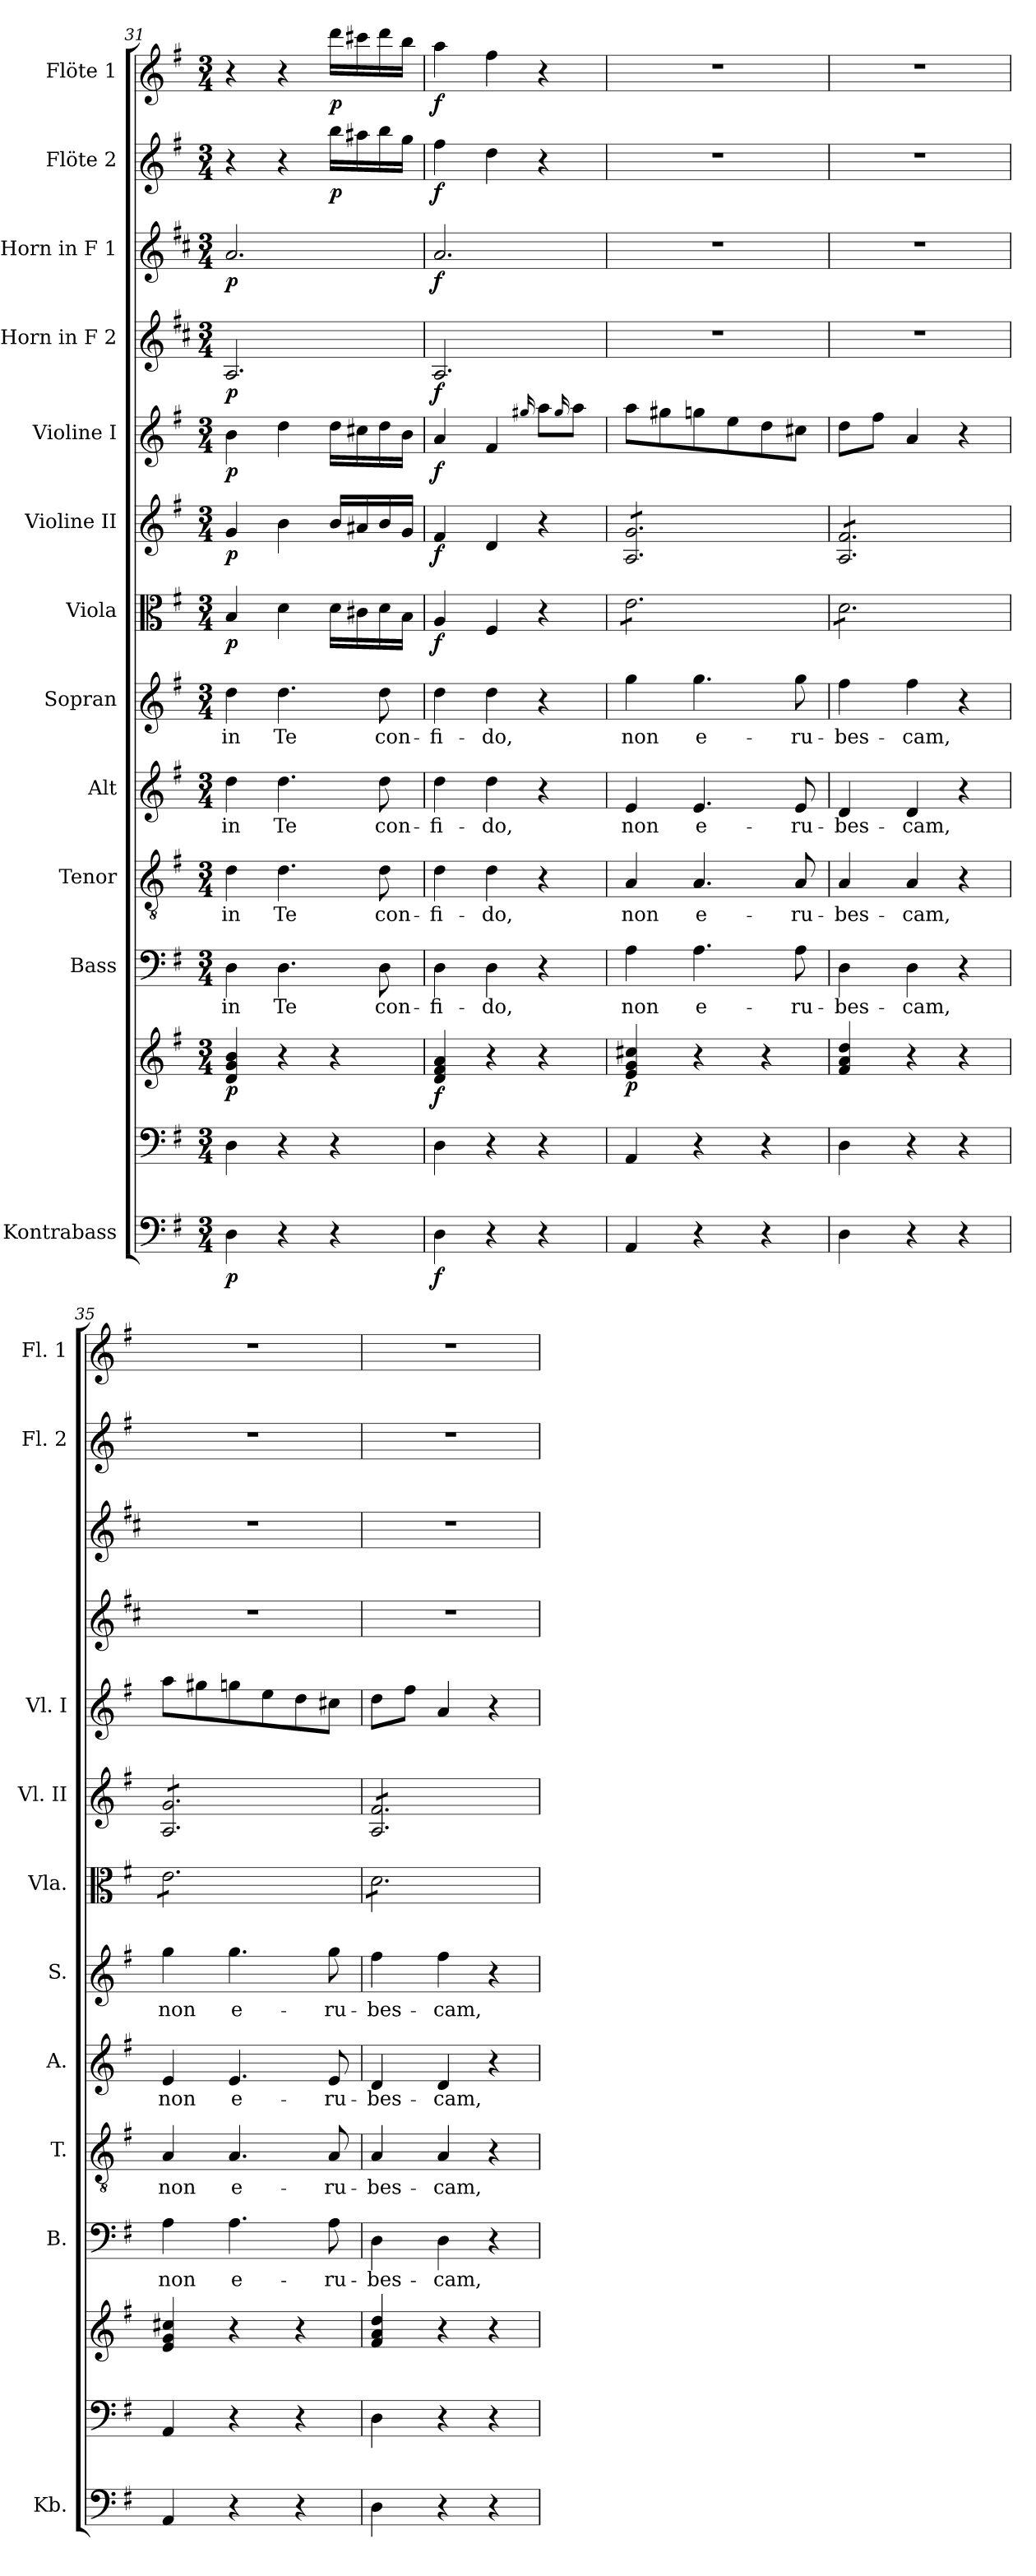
**kern	**dynam	**kern	**kern	**dynam	**kern	**text	**kern	**text	**kern	**text	**kern	**text	**kern	**dynam	**kern	**dynam	**kern	**dynam	**kern	**dynam	**kern	**dynam	**kern	**dynam	**kern	**dynam
*part13	*part13	*part12	*part12	*part12	*part11	*part11	*part10	*part10	*part9	*part9	*part8	*part8	*part7	*part7	*part6	*part6	*part5	*part5	*part4	*part4	*part3	*part3	*part2	*part2	*part1	*part1
*staff14	*staff14	*staff13	*staff12	*staff12/13	*staff11	*staff11	*staff10	*staff10	*staff9	*staff9	*staff8	*staff8	*staff7	*staff7	*staff6	*staff6	*staff5	*staff5	*staff4	*staff4	*staff3	*staff3	*staff2	*staff2	*staff1	*staff1
*I"Kontrabass	*	*	*	*	*I"Bass	*	*I"Tenor	*	*I"Alt	*	*I"Sopran	*	*I"Viola	*	*I"Violine II	*	*I"Violine I	*	*I"Horn in F 2	*	*I"Horn in F 1	*	*I"Flöte 2	*	*I"Flöte 1	*
*I'Kb.	*	*	*	*	*I'B.	*	*I'T.	*	*I'A.	*	*I'S.	*	*I'Vla.	*	*I'Vl. II	*	*I'Vl. I	*	*	*	*	*	*I'Fl. 2	*	*I'Fl. 1	*
*clefF4	*	*clefF4	*clefG2	*	*clefF4	*	*clefGv2	*	*clefG2	*	*clefG2	*	*clefC3	*	*clefG2	*	*clefG2	*	*clefG2	*	*clefG2	*	*clefG2	*	*clefG2	*
*ITrd7c12	*	*	*	*	*	*	*	*	*	*	*	*	*	*	*	*	*	*	*ITrd4c7	*	*ITrd4c7	*	*	*	*	*
*k[f#]	*	*k[f#]	*k[f#]	*	*k[f#]	*	*k[f#]	*	*k[f#]	*	*k[f#]	*	*k[f#]	*	*k[f#]	*	*k[f#]	*	*k[f#]	*	*k[f#]	*	*k[f#]	*	*k[f#]	*
*G:	*	*G:	*G:	*	*G:	*	*G:	*	*G:	*	*G:	*	*G:	*	*G:	*	*G:	*	*G:	*	*G:	*	*G:	*	*G:	*
*M3/4	*	*M3/4	*M3/4	*	*M3/4	*	*M3/4	*	*M3/4	*	*M3/4	*	*M3/4	*	*M3/4	*	*M3/4	*	*M3/4	*	*M3/4	*	*M3/4	*	*M3/4	*
=31	=31	=31	=31	=31	=31	=31	=31	=31	=31	=31	=31	=31	=31	=31	=31	=31	=31	=31	=31	=31	=31	=31	=31	=31	=31	=31
!	!LO:DY:b	!	!	!LO:DY:b	!	!LO:LY:b	!	!LO:LY:b	!	!LO:LY:b	!	!LO:LY:b	!	!LO:DY:b	!	!LO:DY:b	!	!LO:DY:b	!	!LO:DY:b	!	!LO:DY:b	!	!	!	!
4DD\	p	4D\	4d/ 4g/ 4b/	p	4D\	in	4d\	in	4dd\	in	4dd\	in	4B/	p	4g/	p	4b\	p	2.D/	p	2.d/	p	4r	.	4r	.
!	!	!	!	!	!	!LO:LY:b	!	!LO:LY:b	!	!LO:LY:b	!	!LO:LY:b	!	!	!	!	!	!	!	!	!	!	!	!	!	!
4r	.	4r	4r	.	4.D\	Te	4.d\	Te	4.dd\	Te	4.dd\	Te	4d\	.	4b\	.	4dd\	.	.	.	.	.	4r	.	4r	.
!	!	!	!	!	!	!	!	!	!	!	!	!	!	!	!	!	!	!	!	!	!	!	!	!LO:DY:b	!	!LO:DY:b
4r	.	4r	4r	.	.	.	.	.	.	.	.	.	16d\LL	.	16b/LL	.	16dd\LL	.	.	.	.	.	16bb\LL	p	16ddd\LL	p
.	.	.	.	.	.	.	.	.	.	.	.	.	16c#X\	.	16a#X/	.	16cc#X\	.	.	.	.	.	16aa#X\	.	16ccc#X\	.
!	!	!	!	!	!	!LO:LY:b	!	!LO:LY:b	!	!LO:LY:b	!	!LO:LY:b	!	!	!	!	!	!	!	!	!	!	!	!	!	!
.	.	.	.	.	8D\	con-	8d\	con-	8dd\	con-	8dd\	con-	16d\	.	16b/	.	16dd\	.	.	.	.	.	16bb\	.	16ddd\	.
.	.	.	.	.	.	.	.	.	.	.	.	.	16B\JJ	.	16g/JJ	.	16b\JJ	.	.	.	.	.	16gg\JJ	.	16bb\JJ	.
=32	=32	=32	=32	=32	=32	=32	=32	=32	=32	=32	=32	=32	=32	=32	=32	=32	=32	=32	=32	=32	=32	=32	=32	=32	=32	=32
!	!LO:DY:b	!	!	!LO:DY:b	!	!LO:LY:b	!	!LO:LY:b	!	!LO:LY:b	!	!LO:LY:b	!	!LO:DY:b	!	!LO:DY:b	!	!LO:DY:b	!	!LO:DY:b	!	!LO:DY:b	!	!LO:DY:b	!	!LO:DY:b
4DD\	f	4D\	4d/ 4f#/ 4a/	f	4D\	-fi-	4d\	-fi-	4dd\	-fi-	4dd\	-fi-	4A/	f	4f#/	f	4a/	f	2.D/	f	2.d/	f	4ff#\	f	4aa\	f
!	!	!	!	!	!	!LO:LY:b	!	!LO:LY:b	!	!LO:LY:b	!	!LO:LY:b	!	!	!	!	!	!	!	!	!	!	!	!	!	!
4r	.	4r	4r	.	4D\	-do,	4d\	-do,	4dd\	-do,	4dd\	-do,	4F#/	.	4d/	.	4f#/	.	.	.	.	.	4dd\	.	4ff#\	.
.	.	.	.	.	.	.	.	.	.	.	.	.	.	.	.	.	16qqgg#X/	.	.	.	.	.	.	.	.	.
4r	.	4r	4r	.	4r	.	4r	.	4r	.	4r	.	4r	.	4r	.	8aa\L	.	.	.	.	.	4r	.	4r	.
.	.	.	.	.	.	.	.	.	.	.	.	.	.	.	.	.	16qqgg#/	.	.	.	.	.	.	.	.	.
.	.	.	.	.	.	.	.	.	.	.	.	.	.	.	.	.	8aa\J	.	.	.	.	.	.	.	.	.
=33	=33	=33	=33	=33	=33	=33	=33	=33	=33	=33	=33	=33	=33	=33	=33	=33	=33	=33	=33	=33	=33	=33	=33	=33	=33	=33
!	!	!	!	!LO:DY:b	!	!LO:LY:b	!	!LO:LY:b	!	!LO:LY:b	!	!LO:LY:b	!	!	!	!	!	!	!	!	!	!	!	!	!	!
*	*	*	*	*	*	*	*	*	*	*	*	*	*tremolo	*	*	*	*	*	*	*	*	*	*	*	*	*
*	*	*	*	*	*	*	*	*	*	*	*	*	*	*	*tremolo	*	*	*	*	*	*	*	*	*	*	*
4AAA/	.	4AA/	4e/ 4g/ 4cc#X/	p	4A\	non	4A/	non	4e/	non	4gg\	non	8e\L	.	8A/ 8g/L	.	8aa\L	.	2.r	.	2.r	.	2.r	.	2.r	.
.	.	.	.	.	.	.	.	.	.	.	.	.	8e\	.	8A/ 8g/	.	8gg#X\	.	.	.	.	.	.	.	.	.
!	!	!	!	!	!	!LO:LY:b	!	!LO:LY:b	!	!LO:LY:b	!	!LO:LY:b	!	!	!	!	!	!	!	!	!	!	!	!	!	!
4r	.	4r	4r	.	4.A\	e-	4.A/	e-	4.e/	e-	4.gg\	e-	8e\	.	8A/ 8g/	.	8ggn\	.	.	.	.	.	.	.	.	.
.	.	.	.	.	.	.	.	.	.	.	.	.	8e\	.	8A/ 8g/	.	8ee\	.	.	.	.	.	.	.	.	.
4r	.	4r	4r	.	.	.	.	.	.	.	.	.	8e\	.	8A/ 8g/	.	8dd\	.	.	.	.	.	.	.	.	.
!	!	!	!	!	!	!LO:LY:b	!	!LO:LY:b	!	!LO:LY:b	!	!LO:LY:b	!	!	!	!	!	!	!	!	!	!	!	!	!	!
.	.	.	.	.	8A\	-ru-	8A/	-ru-	8e/	-ru-	8gg\	-ru-	8e\J	.	8A/ 8g/J	.	8cc#X\J	.	.	.	.	.	.	.	.	.
!!LO:PB:g=z
=34	=34	=34	=34	=34	=34	=34	=34	=34	=34	=34	=34	=34	=34	=34	=34	=34	=34	=34	=34	=34	=34	=34	=34	=34	=34	=34
!	!	!	!	!	!	!LO:LY:b	!	!LO:LY:b	!	!LO:LY:b	!	!LO:LY:b	!	!	!	!	!	!	!	!	!	!	!	!	!	!
4DD\	.	4D\	4f#/ 4a/ 4dd/	.	4D\	-bes-	4A/	-bes-	4d/	-bes-	4ff#\	-bes-	8d\L	.	8A/ 8f#/L	.	8dd\L	.	2.r	.	2.r	.	2.r	.	2.r	.
.	.	.	.	.	.	.	.	.	.	.	.	.	8d\	.	8A/ 8f#/	.	8ff#\J	.	.	.	.	.	.	.	.	.
!	!	!	!	!	!	!LO:LY:b	!	!LO:LY:b	!	!LO:LY:b	!	!LO:LY:b	!	!	!	!	!	!	!	!	!	!	!	!	!	!
4r	.	4r	4r	.	4D\	-cam,	4A/	-cam,	4d/	-cam,	4ff#\	-cam,	8d\	.	8A/ 8f#/	.	4a/	.	.	.	.	.	.	.	.	.
.	.	.	.	.	.	.	.	.	.	.	.	.	8d\	.	8A/ 8f#/	.	.	.	.	.	.	.	.	.	.	.
4r	.	4r	4r	.	4r	.	4r	.	4r	.	4r	.	8d\	.	8A/ 8f#/	.	4r	.	.	.	.	.	.	.	.	.
.	.	.	.	.	.	.	.	.	.	.	.	.	8d\J	.	8A/ 8f#/J	.	.	.	.	.	.	.	.	.	.	.
=35	=35	=35	=35	=35	=35	=35	=35	=35	=35	=35	=35	=35	=35	=35	=35	=35	=35	=35	=35	=35	=35	=35	=35	=35	=35	=35
!	!	!	!	!	!	!LO:LY:b	!	!LO:LY:b	!	!LO:LY:b	!	!LO:LY:b	!	!	!	!	!	!	!	!	!	!	!	!	!	!
4AAA/	.	4AA/	4e/ 4g/ 4cc#X/	.	4A\	non	4A/	non	4e/	non	4gg\	non	8e\L	.	8A/ 8g/L	.	8aa\L	.	2.r	.	2.r	.	2.r	.	2.r	.
.	.	.	.	.	.	.	.	.	.	.	.	.	8e\	.	8A/ 8g/	.	8gg#X\	.	.	.	.	.	.	.	.	.
!	!	!	!	!	!	!LO:LY:b	!	!LO:LY:b	!	!LO:LY:b	!	!LO:LY:b	!	!	!	!	!	!	!	!	!	!	!	!	!	!
4r	.	4r	4r	.	4.A\	e-	4.A/	e-	4.e/	e-	4.gg\	e-	8e\	.	8A/ 8g/	.	8ggn\	.	.	.	.	.	.	.	.	.
.	.	.	.	.	.	.	.	.	.	.	.	.	8e\	.	8A/ 8g/	.	8ee\	.	.	.	.	.	.	.	.	.
4r	.	4r	4r	.	.	.	.	.	.	.	.	.	8e\	.	8A/ 8g/	.	8dd\	.	.	.	.	.	.	.	.	.
!	!	!	!	!	!	!LO:LY:b	!	!LO:LY:b	!	!LO:LY:b	!	!LO:LY:b	!	!	!	!	!	!	!	!	!	!	!	!	!	!
.	.	.	.	.	8A\	-ru-	8A/	-ru-	8e/	-ru-	8gg\	-ru-	8e\J	.	8A/ 8g/J	.	8cc#X\J	.	.	.	.	.	.	.	.	.
=36	=36	=36	=36	=36	=36	=36	=36	=36	=36	=36	=36	=36	=36	=36	=36	=36	=36	=36	=36	=36	=36	=36	=36	=36	=36	=36
!	!	!	!	!	!	!LO:LY:b	!	!LO:LY:b	!	!LO:LY:b	!	!LO:LY:b	!	!	!	!	!	!	!	!	!	!	!	!	!	!
4DD\	.	4D\	4f#/ 4a/ 4dd/	.	4D\	-bes-	4A/	-bes-	4d/	-bes-	4ff#\	-bes-	8d\L	.	8A/ 8f#/L	.	8dd\L	.	2.r	.	2.r	.	2.r	.	2.r	.
.	.	.	.	.	.	.	.	.	.	.	.	.	8d\	.	8A/ 8f#/	.	8ff#\J	.	.	.	.	.	.	.	.	.
!	!	!	!	!	!	!LO:LY:b	!	!LO:LY:b	!	!LO:LY:b	!	!LO:LY:b	!	!	!	!	!	!	!	!	!	!	!	!	!	!
4r	.	4r	4r	.	4D\	-cam,	4A/	-cam,	4d/	-cam,	4ff#\	-cam,	8d\	.	8A/ 8f#/	.	4a/	.	.	.	.	.	.	.	.	.
.	.	.	.	.	.	.	.	.	.	.	.	.	8d\	.	8A/ 8f#/	.	.	.	.	.	.	.	.	.	.	.
4r	.	4r	4r	.	4r	.	4r	.	4r	.	4r	.	8d\	.	8A/ 8f#/	.	4r	.	.	.	.	.	.	.	.	.
.	.	.	.	.	.	.	.	.	.	.	.	.	8d\J	.	8A/ 8f#/J	.	.	.	.	.	.	.	.	.	.	.
*	*	*	*	*	*	*	*	*	*	*	*	*	*	*	*Xtremolo	*	*	*	*	*	*	*	*	*	*	*
*	*	*	*	*	*	*	*	*	*	*	*	*	*Xtremolo	*	*	*	*	*	*	*	*	*	*	*	*	*
=	=	=	=	=	=	=	=	=	=	=	=	=	=	=	=	=	=	=	=	=	=	=	=	=	=	=
*-	*-	*-	*-	*-	*-	*-	*-	*-	*-	*-	*-	*-	*-	*-	*-	*-	*-	*-	*-	*-	*-	*-	*-	*-	*-	*-
